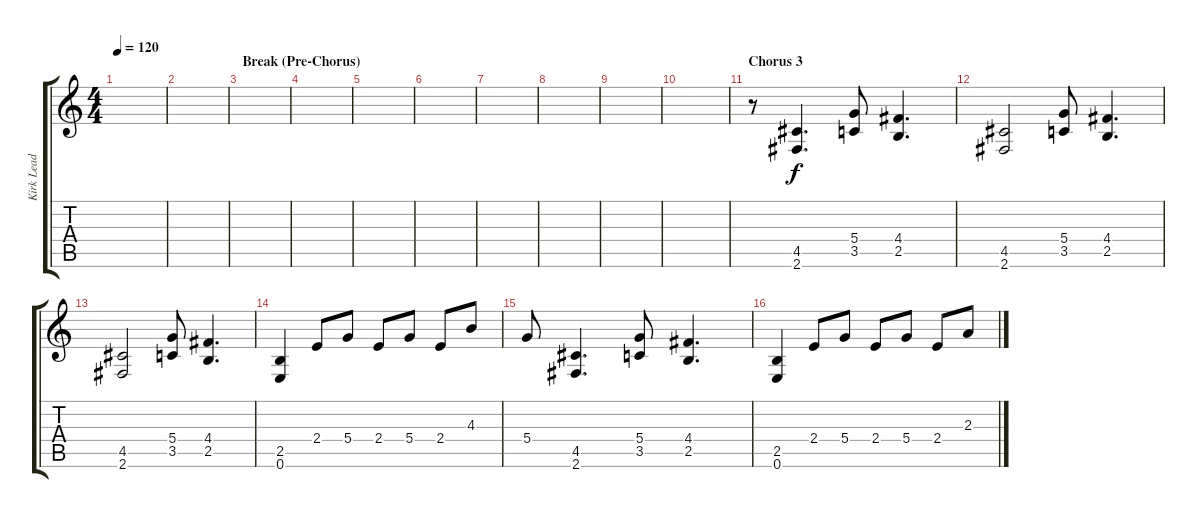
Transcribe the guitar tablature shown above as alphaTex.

\track ("Kirk Lead 2" "Kirk Lead ") {instrument distortionguitar}
\staff {score tabs}
\tuning (E4 B3 G3 D3 A2 E2) {hide}
\ts (4 4)
\tempo 120
\clef g2
\ks c
|
|
\section ("" "Break (Pre-Chorus)")
|
|
|
|
|
|
|
|
\section ("" "Chorus 3")
r.8 (4.5 2.6).4{d} (5.4 3.5).8 (4.4 2.5).4{d} |
(4.5 2.6).2 (5.4 3.5).8 (4.4 2.5).4{d} |
(4.5 2.6).2 (5.4 3.5).8 (4.4 2.5).4{d} |
(2.5 0.6).4 2.4.8 5.4.8 2.4.8 5.4.8 2.4.8 4.3.8 |
5.4.8 (4.5 2.6).4{d} (5.4 3.5).8 (4.4 2.5).4{d} |
(2.5 0.6).4 2.4.8 5.4.8 2.4.8 5.4.8 2.4.8 2.3.8
